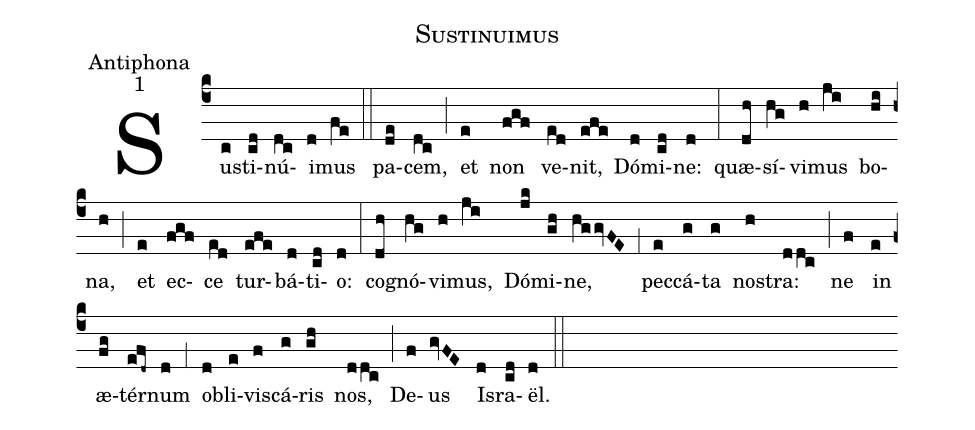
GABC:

name:Sustinuimus;
office-part:Antiphona;
mode:1;
%%
(c4) Su(c)sti(cd)nú(dc)i(d)mus(fe) (::)
pa(de)cem,(dc) (;) et(e) non(fgf) ve(ed)nit,(efe) Dó(d)mi(cd)ne:(d) (:)
quæ(dh)sí(hg)vi(h)mus(ji) bo(hi)na,(h) (;) et(e) ec(fgf)ce(ed) tur(efe)bá(d)ti(cd)o:(d) (:)
co(dh)gnó(hg)vi(h)mus,(ji) Dó(jk)mi(gh)ne,(hggvFE) (,1) pec(e)cá(g)ta(g) no(h)stra:(ddc) (;) ne(f) in(e) æ(fg)tér(efd~)num(d) (,1) o(d)bli(e)vi(f)scá(g)ris(gh) nos,(ddc) (;) De(f)us(gvFE) Is(d)ra(cd)ël.(d) (::)
